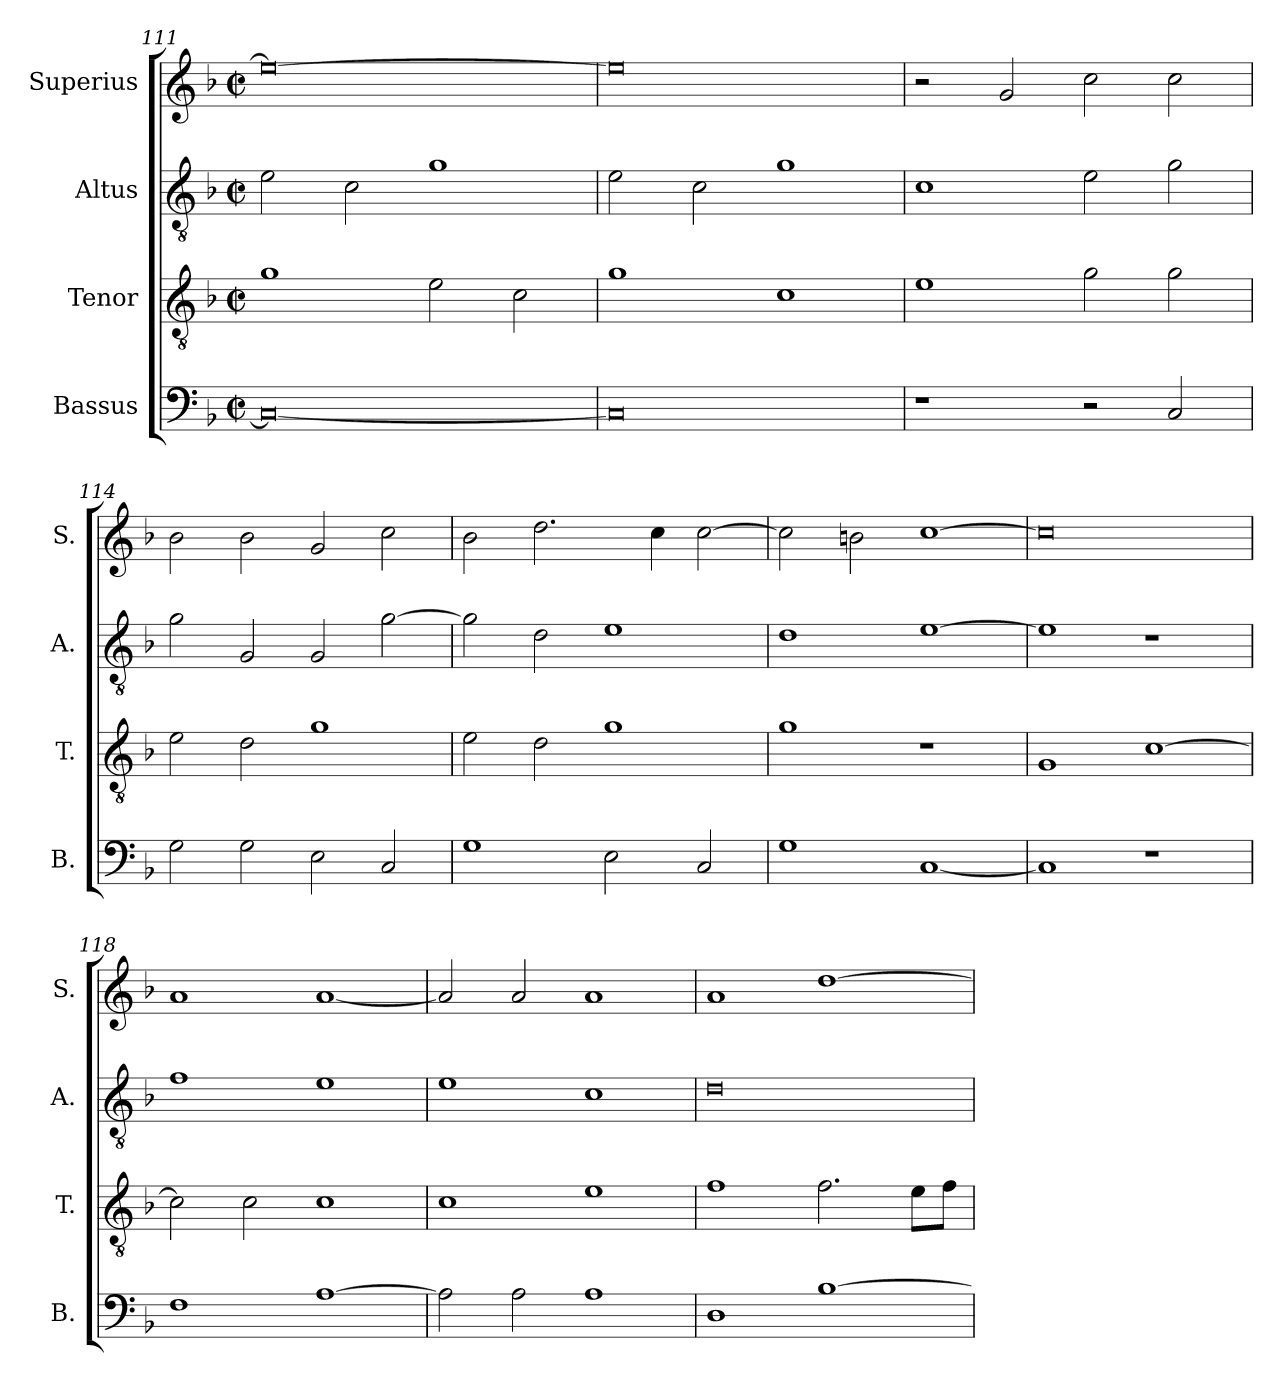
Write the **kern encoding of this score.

**kern	**kern	**kern	**kern
*part4	*part3	*part2	*part1
*staff4	*staff3	*staff2	*staff1
*I"Bassus	*I"Tenor	*I"Altus	*I"Superius
*I'B.	*I'T.	*I'A.	*I'S.
*clefF4	*clefGv2	*clefGv2	*clefG2
*	*ITrd7c12	*ITrd7c12	*
*k[b-]	*k[b-]	*k[b-]	*k[b-]
*F:	*F:	*F:	*F:
*M2/2	*M2/2	*M2/2	*M2/2
*met(c|)	*met(c|)	*met(c|)	*met(c|)
=111	=111	=111	=111
0Ci_<	1Gi	2Ei\	0eei_>
.	.	2Ci\	.
.	2Ei\	1Gi	.
.	2Ci\	.	.
=112	=112	=112	=112
0Ci]	1Gi	2Ei\	0eei]
.	.	2Ci\	.
.	1Ci	1Gi	.
=113	=113	=113	=113
1r	1Ei	1Ci	2r
.	.	.	2gi/
2r	2Gi\	2Ei\	2cci\
2Ci/	2Gi\	2Gi\	2cci\
=114	=114	=114	=114
2Gi\	2Ei\	2Gi\	2b-i\
2Gi\	2Di\	2GGi/	2b-i\
2Ei\	1Gi	2GGi/	2gi/
2Ci/	.	[>2Gi\	2cci\
!!LO:LB:g=z
=115	=115	=115	=115
1Gi	2Ei\	2Gi\]	2b-i\
.	2Di\	2Di\	2.ddi\
2Ei\	1Gi	1Ei	.
.	.	.	4cci\
2Ci/	.	.	[>2cci\
=116	=116	=116	=116
1Gi	1Gi	1Di	2cci\]
.	.	.	2bni\
[<1Ci	1r	[>1Ei	[>1cci
=117	=117	=117	=117
1Ci]	1GGi	1Ei]	0cci]
1r	[>1Ci	1r	.
=118	=118	=118	=118
1Fi	2Ci\]	1Fi	1ai
.	2Ci\	.	.
[>1Ai	1Ci	1Ei	[<1ai
=119	=119	=119	=119
2Ai\]	1Ci	1Ei	2ai/]
2Ai\	.	.	2ai/
1Ai	1Ei	1Ci	1ai
=120	=120	=120	=120
1Di	1Fi	0Di	1ai
[>1B-i	2.Fi\	.	[>1ddi
.	8Ei\L	.	.
.	8Fi\J	.	.
=	=	=	=
*-	*-	*-	*-
